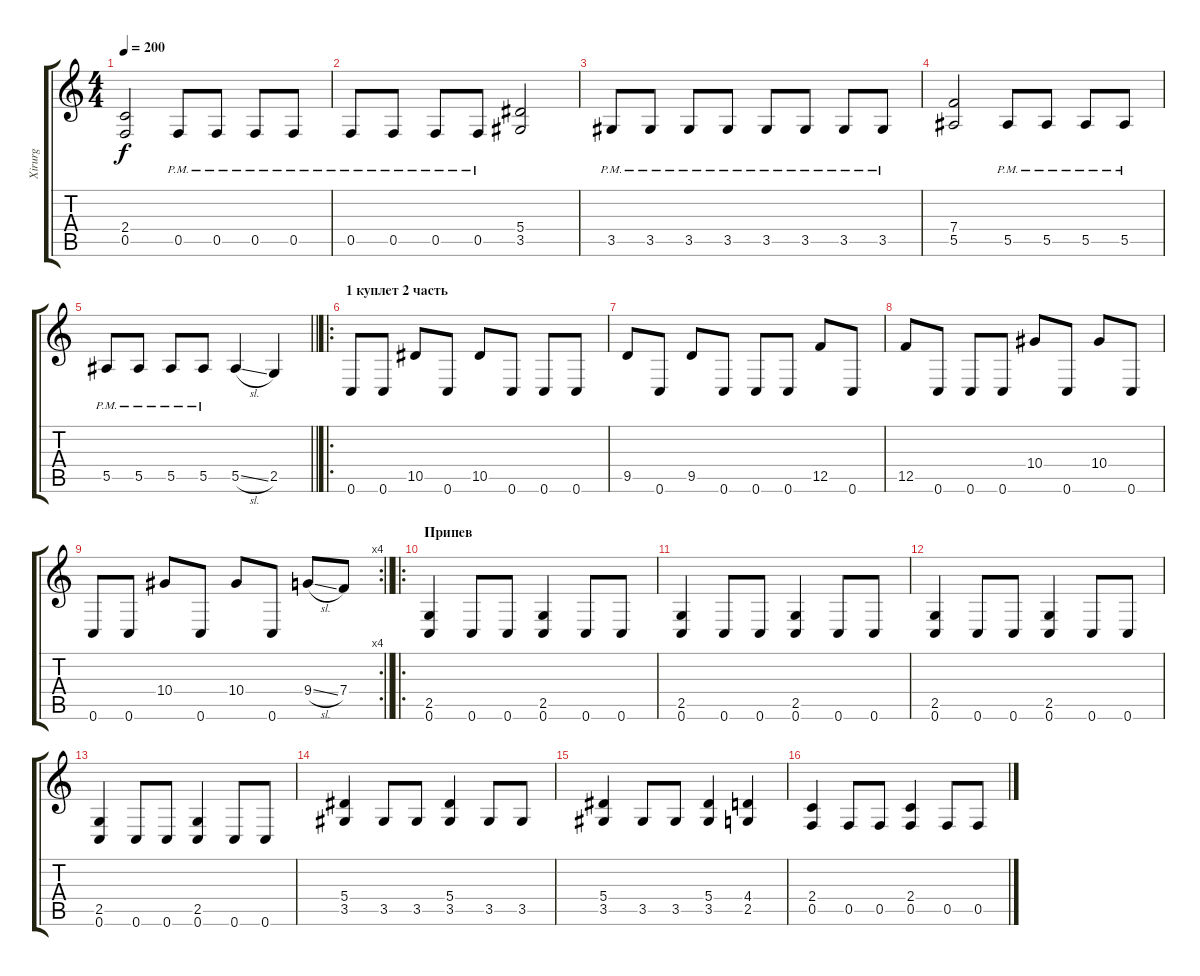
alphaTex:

\track ("Xirurg" "Xirurg") {instrument distortionguitar}
\staff {score tabs}
\tuning (C4 G3 Eb3 Bb2 F2 C2) {hide}
\ts (4 4)
\tempo 200
\clef g2
\ks c
(2.4 0.5).2{dy f} 0.5{pm}.8 0.5{pm}.8 0.5{pm}.8 0.5{pm}.8 |
0.5{pm}.8 0.5{pm}.8 0.5{pm}.8 0.5{pm}.8 (5.4 3.5).2 |
3.5{pm}.8 3.5{pm}.8 3.5{pm}.8 3.5{pm}.8 3.5{pm}.8 3.5{pm}.8 3.5{pm}.8 3.5{pm}.8 |
(7.4 5.5).2 5.5{pm}.8 5.5{pm}.8 5.5{pm}.8 5.5{pm}.8 |
\barLineRight lightlight
5.5{pm}.8 5.5{pm}.8 5.5{pm}.8 5.5{pm}.8 5.5{sl}.4 2.5.4 |
\ro
\section ("" "1 куплет 2 часть")
0.6.8 0.6.8 10.5.8 0.6.8 10.5.8 0.6.8 0.6.8 0.6.8 |
9.5.8 0.6.8 9.5.8 0.6.8 0.6.8 0.6.8 12.5.8 0.6.8 |
12.5.8 0.6.8 0.6.8 0.6.8 10.4.8 0.6.8 10.4.8 0.6.8 |
\rc 4
\barLineRight lightlight
0.6.8 0.6.8 10.4.8 0.6.8 10.4.8 0.6.8 9.4{sl}.8 7.4.8 |
\ro
\section ("" "Припев")
(2.5 0.6).4 0.6.8 0.6.8 (2.5 0.6).4 0.6.8 0.6.8 |
(2.5 0.6).4 0.6.8 0.6.8 (2.5 0.6).4 0.6.8 0.6.8 |
(2.5 0.6).4 0.6.8 0.6.8 (2.5 0.6).4 0.6.8 0.6.8 |
(2.5 0.6).4 0.6.8 0.6.8 (2.5 0.6).4 0.6.8 0.6.8 |
(5.4 3.5).4 3.5.8 3.5.8 (5.4 3.5).4 3.5.8 3.5.8 |
(5.4 3.5).4 3.5.8 3.5.8 (5.4 3.5).4 (4.4 2.5).4 |
(2.4 0.5).4 0.5.8 0.5.8 (2.4 0.5).4 0.5.8 0.5.8
